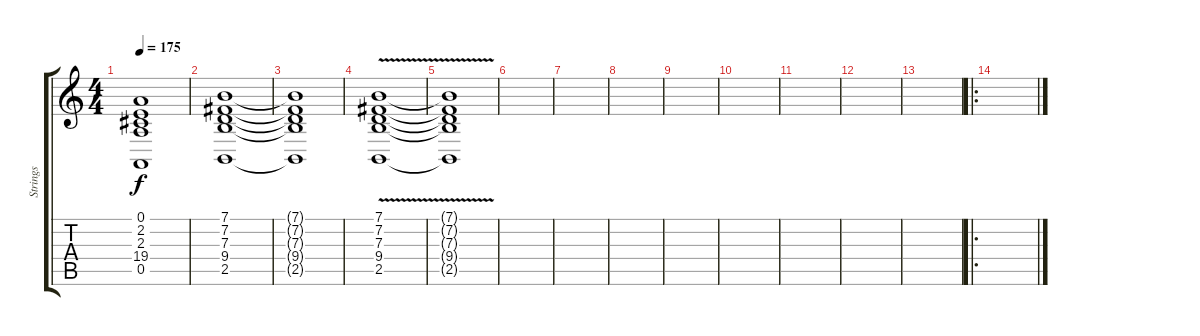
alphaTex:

\track ("Strings" "Strings") {instrument stringensemble1}
\staff {score tabs}
\tuning (E4 B3 G3 D3 A2 E2) {hide}
\ts (4 4)
\tempo 175
\clef g2
\ks c
(0.1{t} 2.2{t} 2.3{t} 19.4{t} 0.5{t}).1{dy f} |
(7.1 7.2 7.3 9.4 2.5).1 |
(7.1{t} 7.2{t} 7.3{t} 9.4{t} 2.5{t}).1 |
(7.1{v} 7.2{v} 7.3{v} 9.4{v} 2.5{v}).1 |
(7.1{t} 7.2{t} 7.3{t} 9.4{t} 2.5{t}).1 |
|
|
|
|
|
|
|
|
\ro
